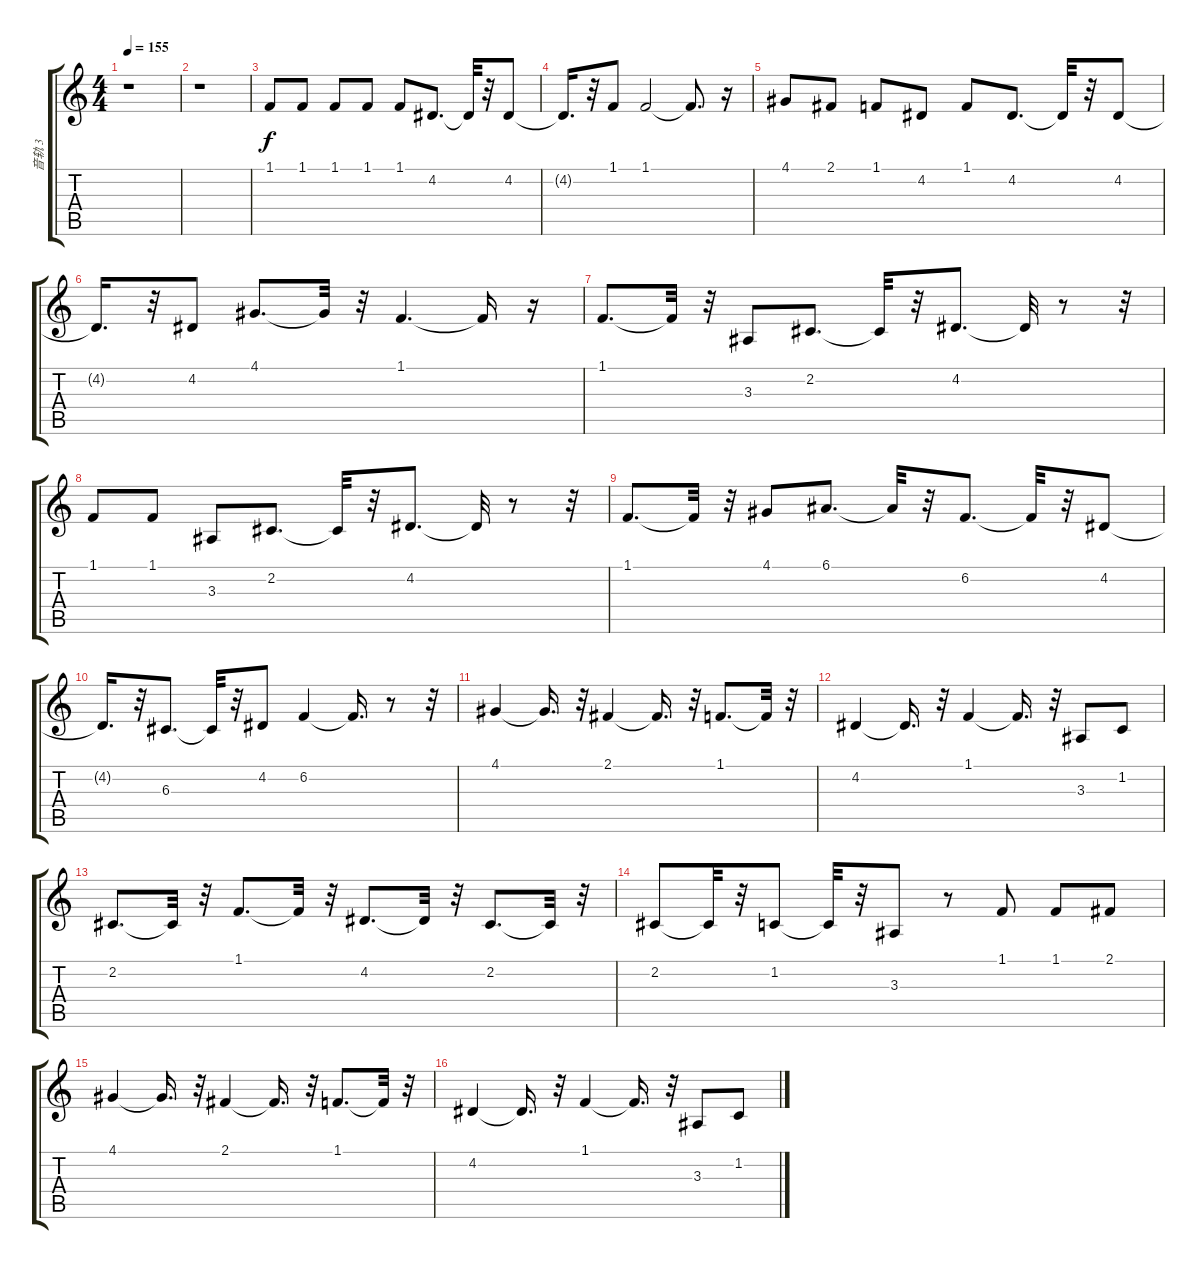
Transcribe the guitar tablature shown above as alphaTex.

\track ("音轨 3" "音轨 3") {instrument musicbox}
\staff {score tabs}
\tuning (E4 B3 G3 D3 A2 E2) {hide}
\ts (4 4)
\tempo 155
\clef g2
\ks c
r.1{dy f} |
r.1 |
1.1.8 1.1.8 1.1.8 1.1.8 1.1.8 4.2.8{d} 4.2{t}.32 r.32 4.2.8 |
4.2{t}.16{d} r.32 1.1.8 1.1.2 1.1{t}.8{d} r.16 |
4.1.8 2.1.8 1.1.8 4.2.8 1.1.8 4.2.8{d} 4.2{t}.32 r.32 4.2.8 |
4.2{t}.16{d} r.32 4.2.8 4.1.8{d} 4.1{t}.32 r.32 1.1.4{d} 1.1{t}.16 r.16 |
1.1.8{d} 1.1{t}.32 r.32 3.3.8 2.2.8{d} 2.2{t}.32 r.32 4.2.8{d} 4.2{t}.32 r.8 r.32 |
1.1.8 1.1.8 3.3.8 2.2.8{d} 2.2{t}.32 r.32 4.2.8{d} 4.2{t}.32 r.8 r.32 |
1.1.8{d} 1.1{t}.32 r.32 4.1.8 6.1.8{d} 6.1{t}.32 r.32 6.2.8{d} 6.2{t}.32 r.32 4.2.8 |
4.2{t}.16{d} r.32 6.3.8{d} 6.3{t}.32 r.32 4.2.8 6.2.4 6.2{t}.16{d} r.8 r.32 |
4.1.4 4.1{t}.16{d} r.32 2.1.4 2.1{t}.16{d} r.32 1.1.8{d} 1.1{t}.32 r.32 |
4.2.4 4.2{t}.16{d} r.32 1.1.4 1.1{t}.16{d} r.32 3.3.8 1.2.8 |
2.2.8{d} 2.2{t}.32 r.32 1.1.8{d} 1.1{t}.32 r.32 4.2.8{d} 4.2{t}.32 r.32 2.2.8{d} 2.2{t}.32 r.32 |
2.2.8 2.2{t}.32 r.32 1.2.8 1.2{t}.32 r.32 3.3.8 r.8 1.1.8 1.1.8 2.1.8 |
4.1.4 4.1{t}.16{d} r.32 2.1.4 2.1{t}.16{d} r.32 1.1.8{d} 1.1{t}.32 r.32 |
4.2.4 4.2{t}.16{d} r.32 1.1.4 1.1{t}.16{d} r.32 3.3.8 1.2.8
